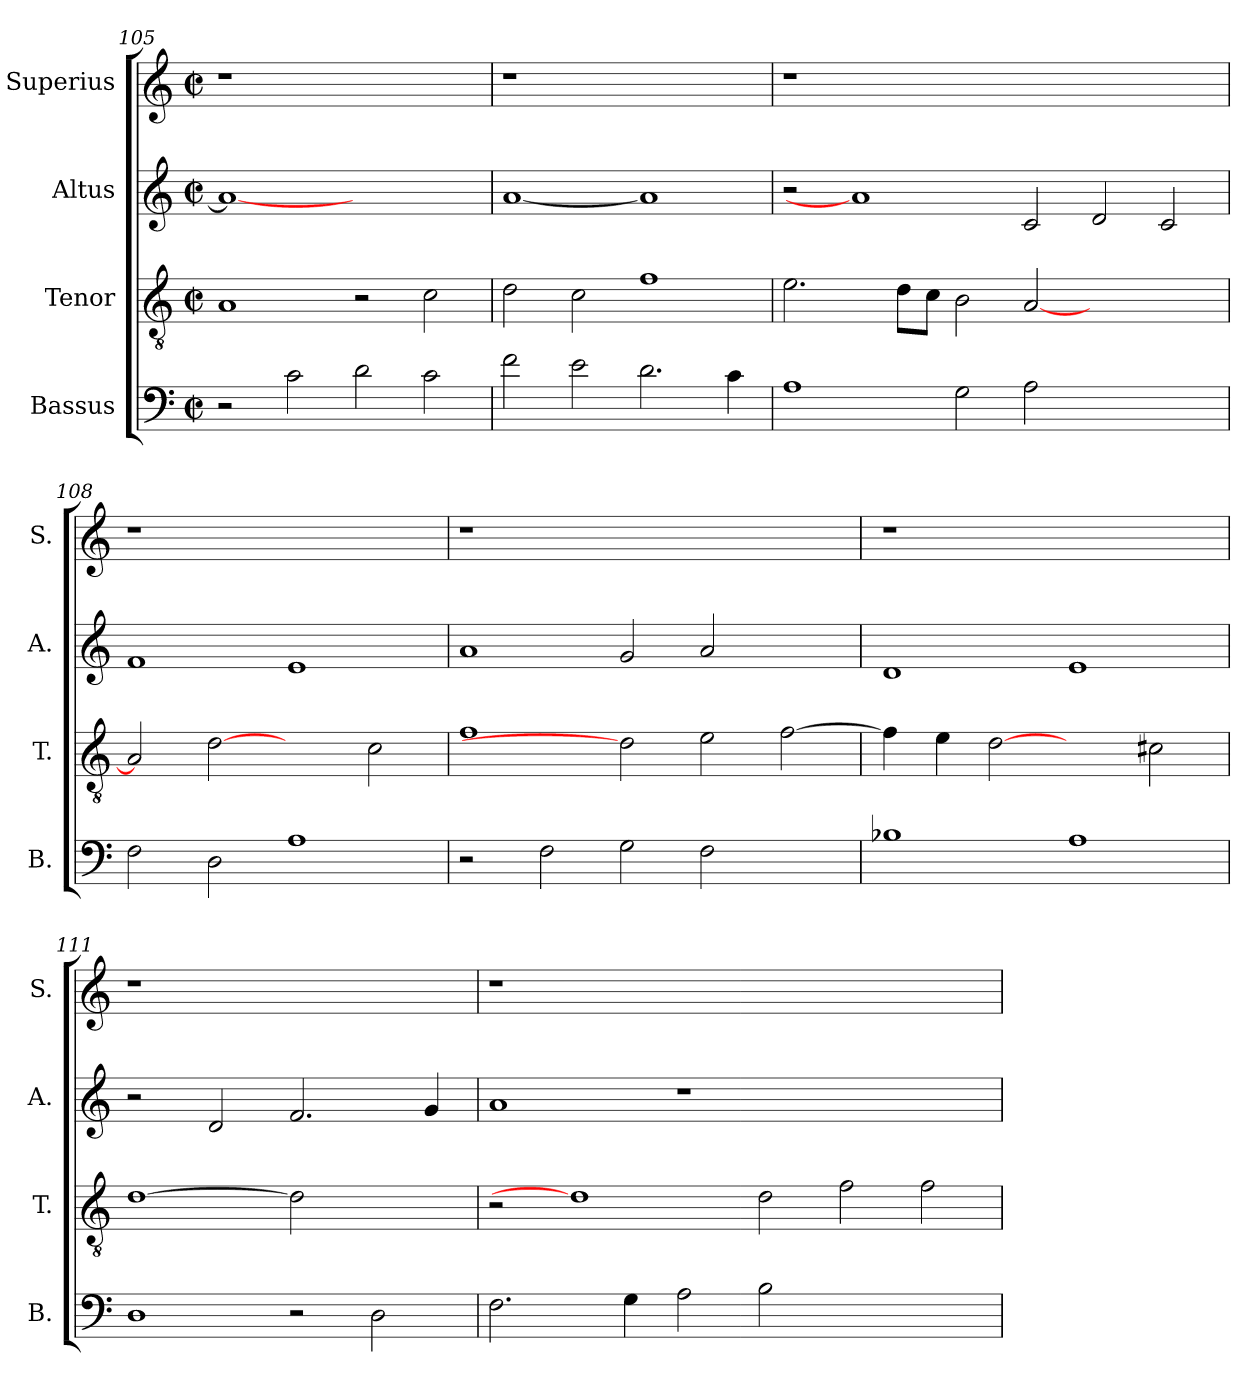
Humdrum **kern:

**kern	**kern	**kern	**kern
*part4	*part3	*part2	*part1
*staff4	*staff3	*staff2	*staff1
*I"Bassus	*I"Tenor	*I"Altus	*I"Superius
*I'B.	*I'T.	*I'A.	*I'S.
*clefF4	*clefGv2	*clefG2	*clefG2
*	*ITrd7c12	*	*
*k[]	*k[]	*k[]	*k[]
*C:	*C:	*C:	*C:
*M2/2	*M2/2	*M2/2	*M2/2
*met(c|)	*met(c|)	*met(c|)	*met(c|)
=105	=105	=105	=105
!	!	!	!LO:N:vis=1
2r	1AAi	1ai_<	1r
2ci\	.	.	.
2di\	2r	1ryy	1ryy
2ci\	2Ci\	.	.
!!LO:LB:g=z
=106	=106	=106	=106
!	!	!	!LO:N:vis=1
2fi\	2Di\	[1ai	1r
2ei\	2Ci\	.	.
2.di\	1Fi	1ai]	1ryy
4ci\	.	.	.
=107	=107	=107	=107
!	!	!	!LO:N:vis=1
1Ai	2.Ei\	2r	1r
.	.	1ai]	.
.	8Di\L	.	.
.	8Ci\J	.	.
2Gi\	2BBi\	.	0ryy
2Ai\	[<2AAi/	2ci/	.
1ryy	1ryy	2di/	.
.	.	2ci/	.
=108	=108	=108	=108
!	!	!	!LO:N:vis=1
2Fi\	2AAi/]	1fi	1r
2Di\	[2Di	.	.
1Ai	2ryy	1ei	1ryy
.	2Ci\	.	.
=109	=109	=109	=109
!	!	!	!LO:N:vis=1
2r	1Fi	1ai	1r
2Fi\	.	.	.
2Gi\	2Di]	2gi/	1.ryy
2Fi\	2Ei\	2ai/	.
2ryy	[>2Fi\	2ryy	.
=110	=110	=110	=110
!	!	!	!LO:N:vis=1
1B-Xi	4Fi\]	1di	1r
.	4Ei\	.	.
.	[2Di	.	.
1Ai	2ryy	1ei	1ryy
.	2C#Xi\	.	.
!!LO:PB:g=z
=111	=111	=111	=111
!	!	!	!LO:N:vis=1
1Di	[1Di	2r	1r
.	.	2di/	.
2r	2Di]	2.fi/	1ryy
2Di\	2ryy	.	.
.	.	4gi/	.
=112	=112	=112	=112
!	!	!	!LO:N:vis=1
2.Fi\	2r	1ai	1r
.	1Di]	.	.
4Gi\	.	.	.
2Ai\	.	1r	0ryy
2Bi\	2Di\	.	.
1ryy	2Fi\	1ryy	.
.	2Fi\	.	.
=	=	=	=
*-	*-	*-	*-
